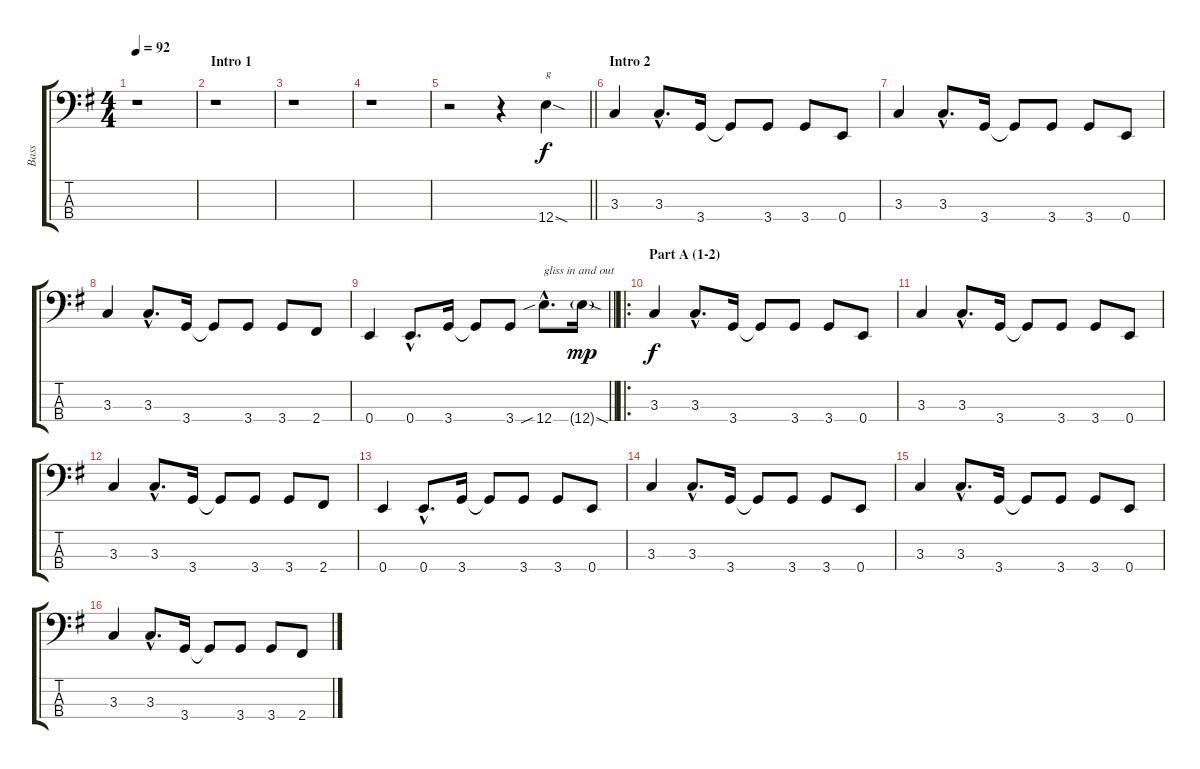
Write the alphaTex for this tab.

\track ("Bass" "Bass") {instrument electricbasspick}
\staff {score tabs}
\tuning (G2 D2 A1 E1) {hide}
\ts (4 4)
\tempo 92
\clef f4
\ks g
r.1{dy f instrument electricbasspick} |
\section ("" "Intro 1")
r.1 |
r.1 |
r.1 |
\barLineRight lightlight
r.2 r.4 12.4{sod}.4{txt "g"} |
\section ("" "Intro 2")
3.3.4 3.3{hac}.8{d} 3.4.16 3.4{t}.8 3.4.8 3.4.8 0.4.8 |
3.3.4 3.3{hac}.8{d} 3.4.16 3.4{t}.8 3.4.8 3.4.8 0.4.8 |
3.3.4 3.3{hac}.8{d} 3.4.16 3.4{t}.8 3.4.8 3.4.8 2.4.8 |
\barLineRight lightlight
0.4.4 0.4{hac}.8{d} 3.4.16 3.4{t}.8 3.4.8 12.4{sib hac}.8{d txt "gliss in and out"} 12.4{sod g}.16{dy mp} |
\ro
\section ("" "Part A (1-2)")
3.3.4{dy f} 3.3{hac}.8{d} 3.4.16 3.4{t}.8 3.4.8 3.4.8 0.4.8 |
3.3.4 3.3{hac}.8{d} 3.4.16 3.4{t}.8 3.4.8 3.4.8 0.4.8 |
3.3.4 3.3{hac}.8{d} 3.4.16 3.4{t}.8 3.4.8 3.4.8 2.4.8 |
0.4.4 0.4{hac}.8{d} 3.4.16 3.4{t}.8 3.4.8 3.4.8 0.4.8 |
3.3.4 3.3{hac}.8{d} 3.4.16 3.4{t}.8 3.4.8 3.4.8 0.4.8 |
3.3.4 3.3{hac}.8{d} 3.4.16 3.4{t}.8 3.4.8 3.4.8 0.4.8 |
3.3.4 3.3{hac}.8{d} 3.4.16 3.4{t}.8 3.4.8 3.4.8 2.4.8
